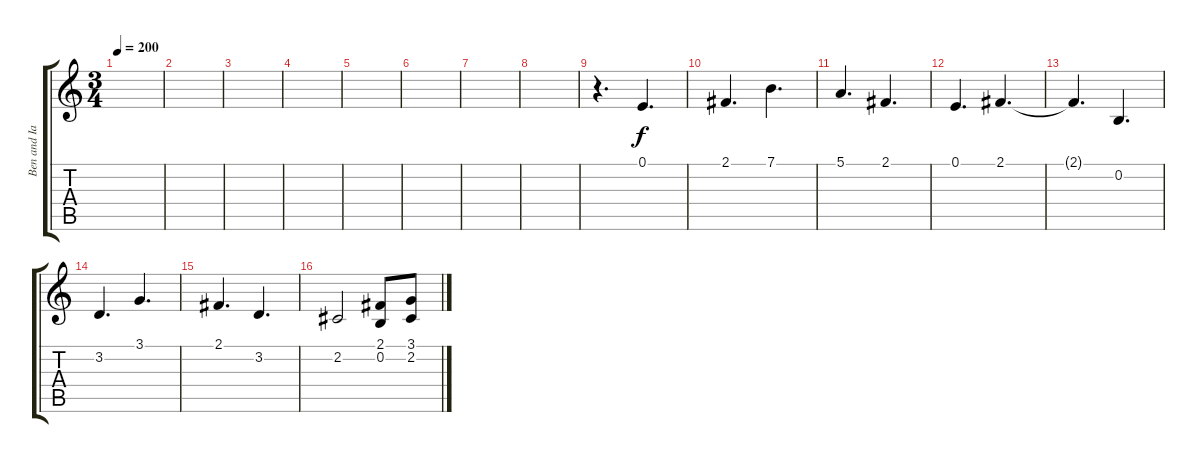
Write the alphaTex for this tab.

\track ("Ben and Ian" "Ben and Ia") {instrument electricgrandpiano}
\staff {score tabs}
\tuning (E4 B3 G3 D3 A2 E2) {hide}
\ts (3 4)
\tempo 200
\clef g2
\ks c
|
|
|
|
|
|
|
|
r.4{d} 0.1.4{d} |
2.1.4{d} 7.1.4{d} |
5.1.4{d} 2.1.4{d} |
0.1.4{d} 2.1.4{d} |
2.1{t}.4{d} 0.2.4{d} |
3.2.4{d} 3.1.4{d} |
2.1.4{d} 3.2.4{d} |
2.2.2 (2.1 0.2).8 (3.1 2.2).8
